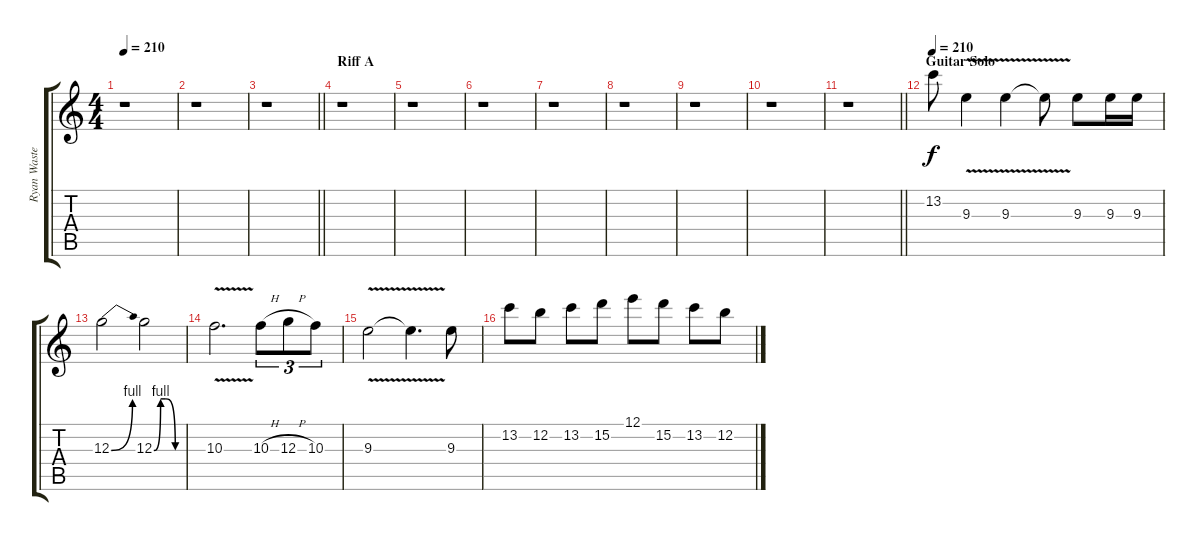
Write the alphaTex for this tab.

\track ("Ryan Waste (Lead)" "Ryan Waste") {instrument overdrivenguitar}
\staff {score tabs}
\tuning (E4 B3 G3 D3 A2 E2) {hide}
\ts (4 4)
\tempo 210
\clef g2
\ks c
r.1{dy f} |
r.1 |
\barLineRight lightlight
r.1 |
\section ("" "Riff A")
r.1 |
r.1 |
r.1 |
r.1 |
r.1 |
r.1 |
r.1 |
\barLineRight lightlight
r.1 |
\section ("" "Guitar Solo")
\tempo 210
13.2.8 9.3{v}.4 9.3{v}.4 9.3{t}.8 9.3.8 9.3.16 9.3.16 |
12.3{be (bend 0 0 60 4)}.2 12.3{be (custom 0 0 14 4 25 4 45 0 60 0)}.2 |
10.3{v}.2{d} 10.3{h}.8{tu (3 2)} 12.3{h}.8{tu (3 2)} 10.3.8{tu (3 2)} |
9.3{v}.2 9.3{t}.4{d} 9.3.8 |
13.2.8 12.2.8 13.2.8 15.2.8 12.1.8 15.2.8 13.2.8 12.2.8
